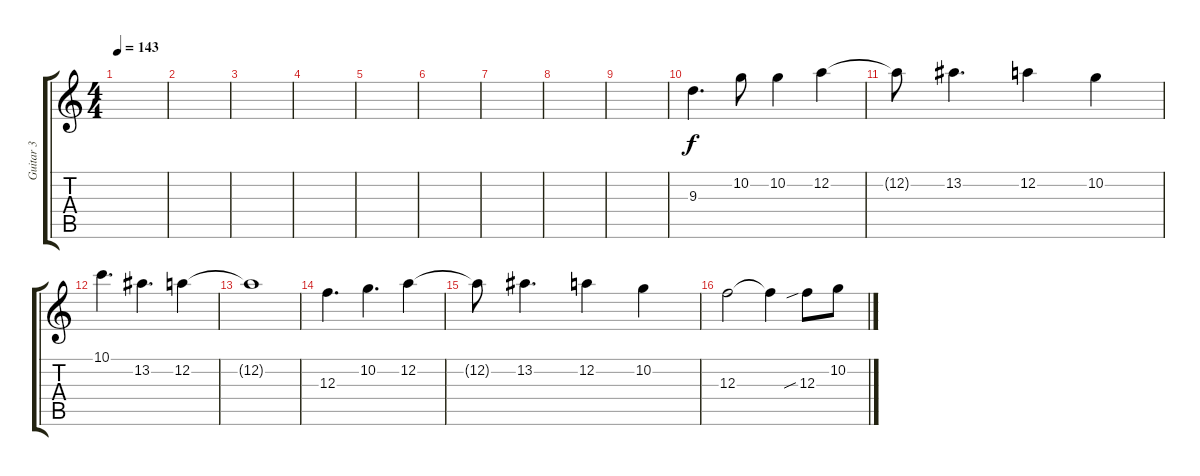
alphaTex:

\track ("Guitar 3" "Guitar 3") {instrument distortionguitar}
\staff {score tabs}
\tuning (D4 A3 F3 C3 G2 D2) {hide}
\ts (4 4)
\tempo 143
\clef g2
\ks c
|
|
|
|
|
|
|
|
|
9.3.4{d} 10.2.8 10.2.4 12.2.4 |
12.2{t}.8 13.2.4{d} 12.2.4 10.2.4 |
10.1.4{d} 13.2.4{d} 12.2.4 |
12.2{t}.1 |
12.3.4{d} 10.2.4{d} 12.2.4 |
12.2{t}.8 13.2.4{d} 12.2.4 10.2.4 |
12.3.2 12.3{t}.4 12.3{sib}.8 10.2.8
